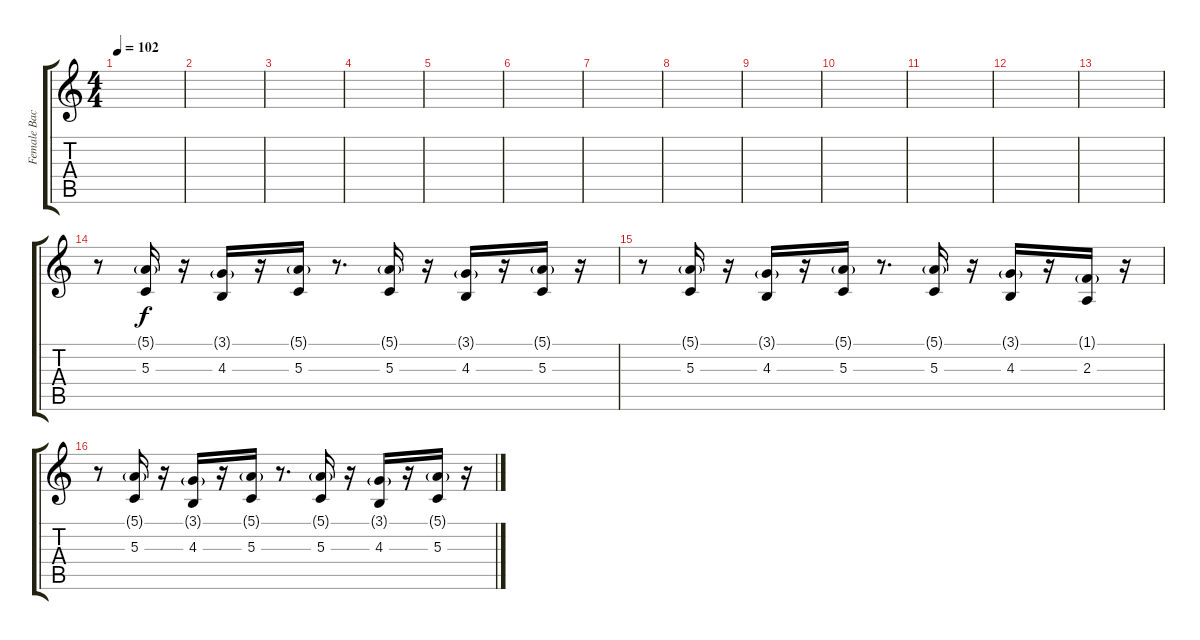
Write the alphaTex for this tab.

\track ("Female Backing Vocals" "Female Bac") {instrument voiceoohs}
\staff {score tabs}
\tuning (E4 B3 G3 D3 A2 E2) {hide}
\ts (4 4)
\tempo 102
\clef g2
\ks c
|
|
|
|
|
|
|
|
|
|
|
|
|
r.8 (5.1{g} 5.3).16 r.16 (3.1{g} 4.3).16 r.16 (5.1{g} 5.3).16 r.8{d} (5.1{g} 5.3).16 r.16 (3.1{g} 4.3).16 r.16 (5.1{g} 5.3).16 r.16 |
r.8 (5.1{g} 5.3).16 r.16 (3.1{g} 4.3).16 r.16 (5.1{g} 5.3).16 r.8{d} (5.1{g} 5.3).16 r.16 (3.1{g} 4.3).16 r.16 (1.1{g} 2.3).16 r.16 |
r.8 (5.1{g} 5.3).16 r.16 (3.1{g} 4.3).16 r.16 (5.1{g} 5.3).16 r.8{d} (5.1{g} 5.3).16 r.16 (3.1{g} 4.3).16 r.16 (5.1{g} 5.3).16 r.16
